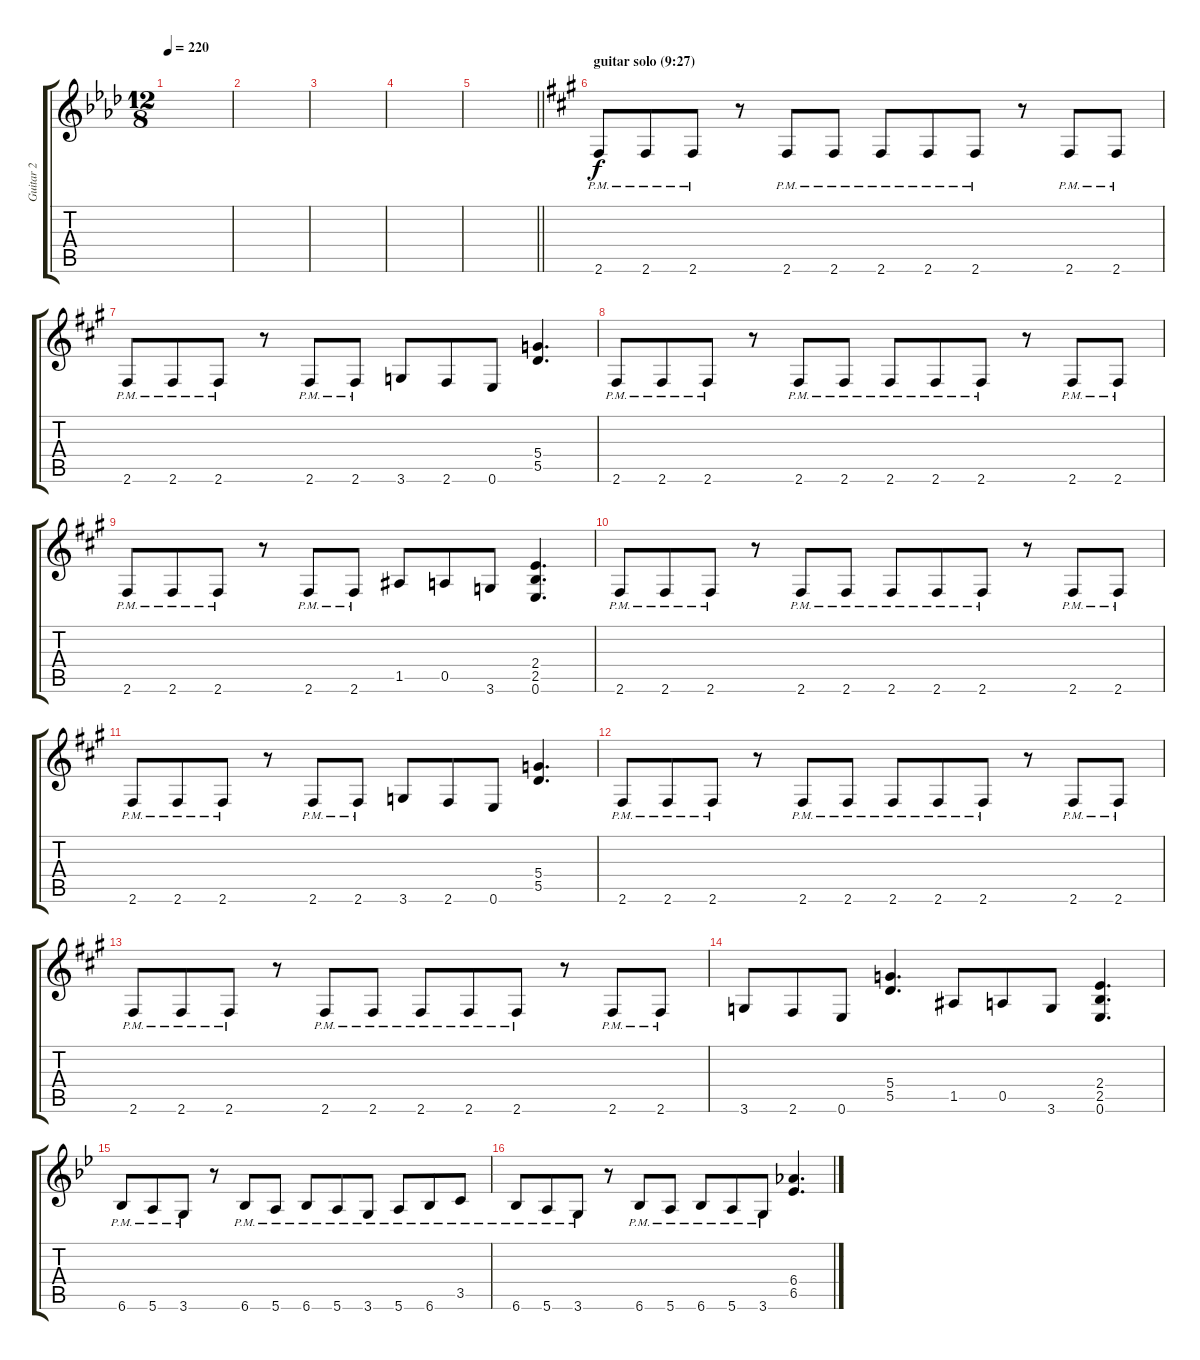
\track ("Guitar 2" "Guitar 2") {instrument acousticguitarsteel}
\staff {score tabs}
\tuning (E4 B3 G3 D3 A2 E2) {hide}
\ts (12 8)
\tempo 220
\clef g2
\ks fminor
|
|
|
|
\barLineRight lightlight
|
\section ("" "guitar solo (9:27)")
\ks a
2.6{pm}.8 2.6{pm}.8 2.6{pm}.8 r.8 2.6{pm}.8 2.6{pm}.8 2.6{pm}.8 2.6{pm}.8 2.6{pm}.8 r.8 2.6{pm}.8 2.6{pm}.8 |
2.6{pm}.8 2.6{pm}.8 2.6{pm}.8 r.8 2.6{pm}.8 2.6{pm}.8 3.6.8 2.6.8 0.6.8 (5.4 5.5).4{d} |
2.6{pm}.8 2.6{pm}.8 2.6{pm}.8 r.8 2.6{pm}.8 2.6{pm}.8 2.6{pm}.8 2.6{pm}.8 2.6{pm}.8 r.8 2.6{pm}.8 2.6{pm}.8 |
2.6{pm}.8 2.6{pm}.8 2.6{pm}.8 r.8 2.6{pm}.8 2.6{pm}.8 1.5.8 0.5.8 3.6.8 (2.4 2.5 0.6).4{d} |
2.6{pm}.8 2.6{pm}.8 2.6{pm}.8 r.8 2.6{pm}.8 2.6{pm}.8 2.6{pm}.8 2.6{pm}.8 2.6{pm}.8 r.8 2.6{pm}.8 2.6{pm}.8 |
2.6{pm}.8 2.6{pm}.8 2.6{pm}.8 r.8 2.6{pm}.8 2.6{pm}.8 3.6.8 2.6.8 0.6.8 (5.4 5.5).4{d} |
2.6{pm}.8 2.6{pm}.8 2.6{pm}.8 r.8 2.6{pm}.8 2.6{pm}.8 2.6{pm}.8 2.6{pm}.8 2.6{pm}.8 r.8 2.6{pm}.8 2.6{pm}.8 |
2.6{pm}.8 2.6{pm}.8 2.6{pm}.8 r.8 2.6{pm}.8 2.6{pm}.8 2.6{pm}.8 2.6{pm}.8 2.6{pm}.8 r.8 2.6{pm}.8 2.6{pm}.8 |
3.6.8 2.6.8 0.6.8 (5.4 5.5).4{d} 1.5.8 0.5.8 3.6.8 (2.4 2.5 0.6).4{d} |
\ks gminor
6.6{pm}.8 5.6{pm}.8 3.6{pm}.8 r.8 6.6{pm}.8 5.6{pm}.8 6.6{pm}.8 5.6{pm}.8 3.6{pm}.8 5.6{pm}.8 6.6{pm}.8 3.5{pm}.8 |
6.6{pm}.8 5.6{pm}.8 3.6{pm}.8 r.8 6.6{pm}.8 5.6{pm}.8 6.6{pm}.8 5.6{pm}.8 3.6{pm}.8 (6.4 6.5).4{d}
